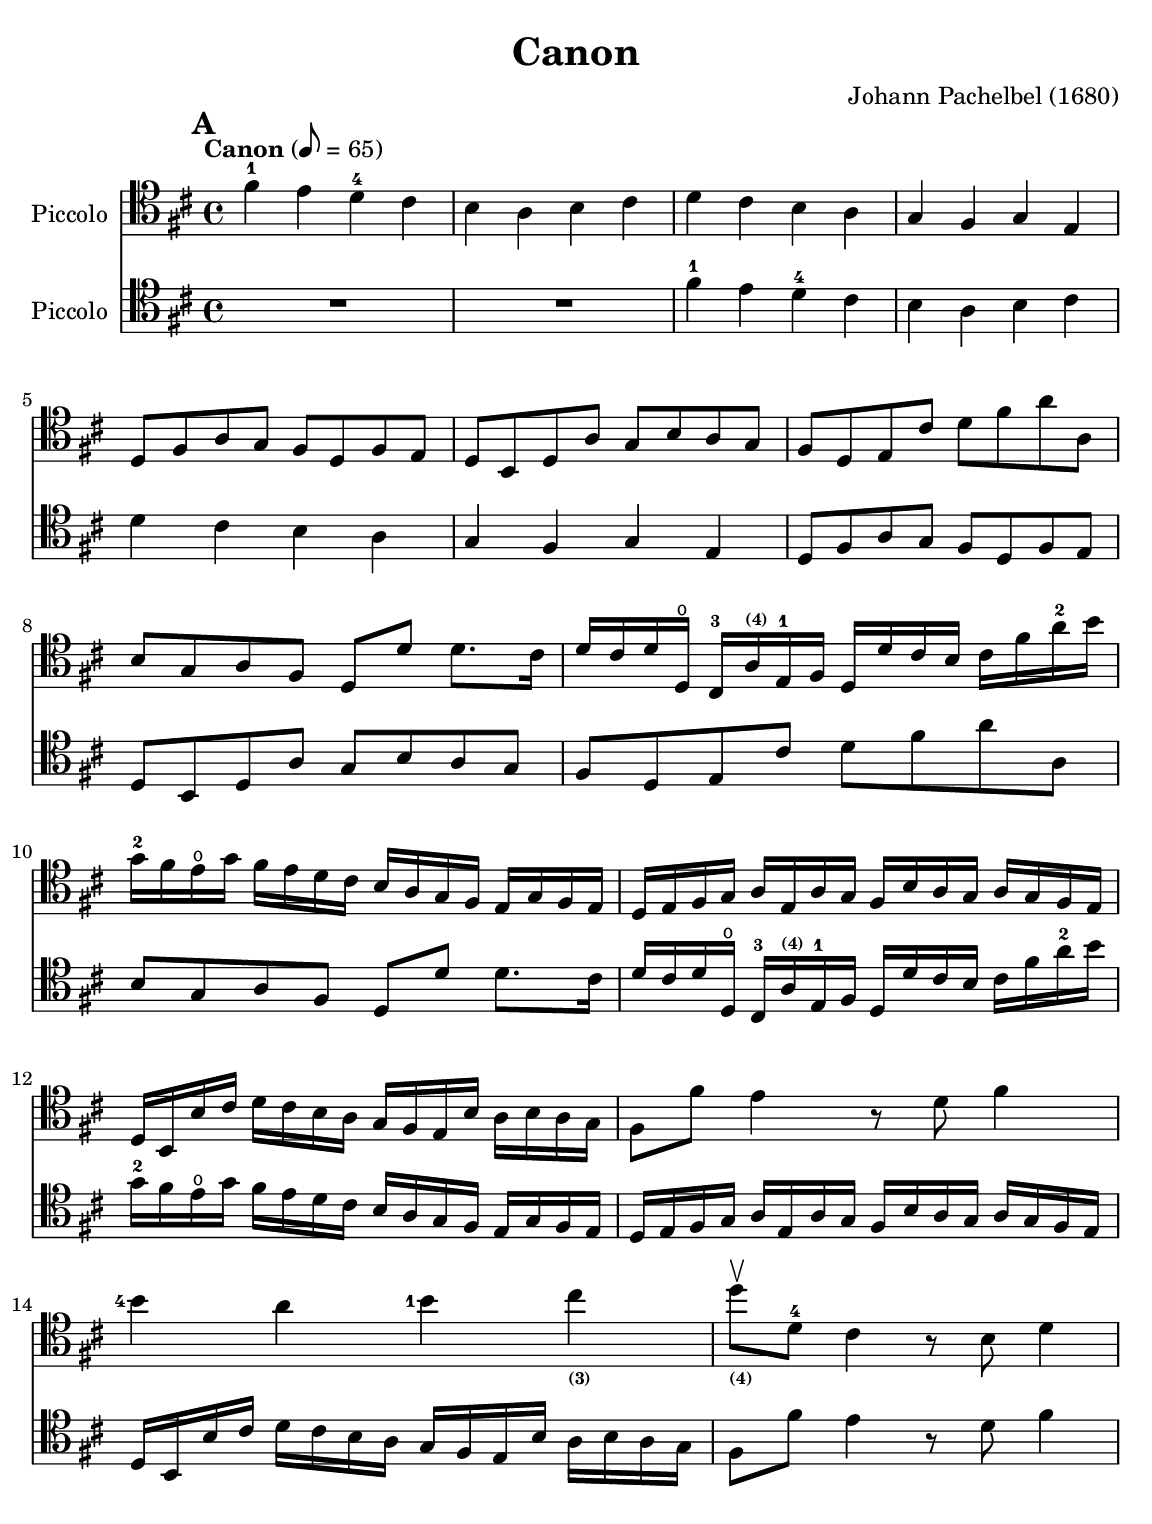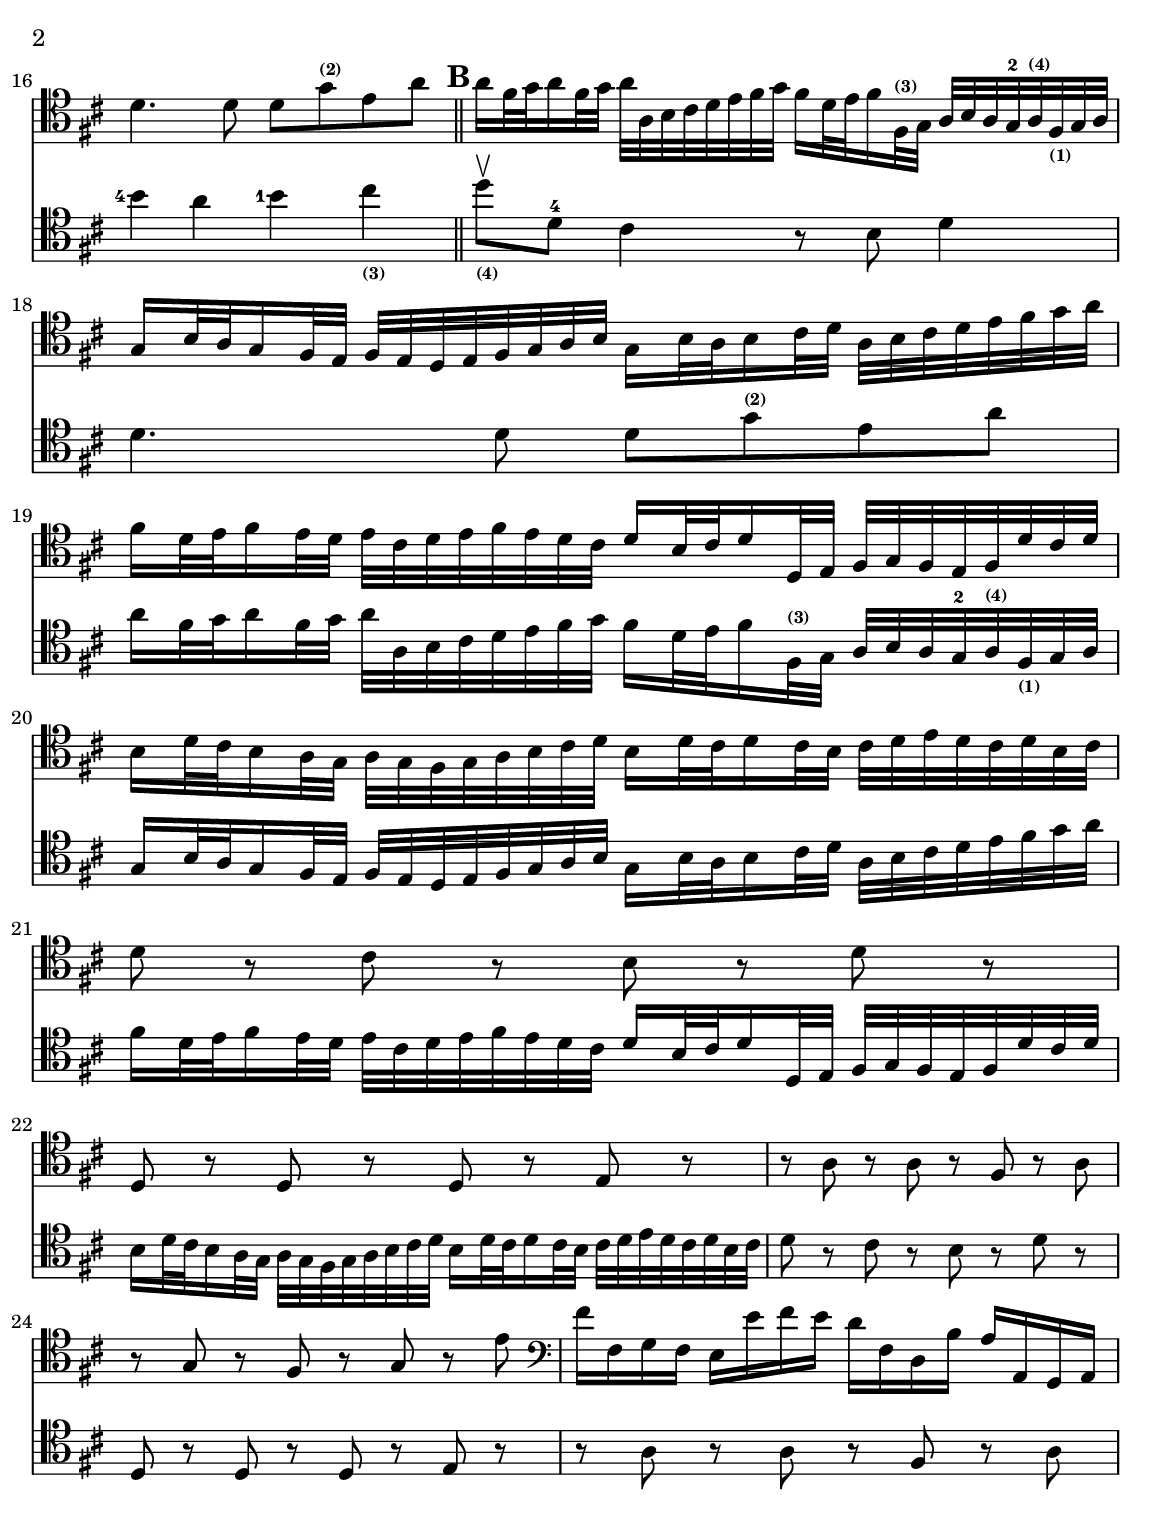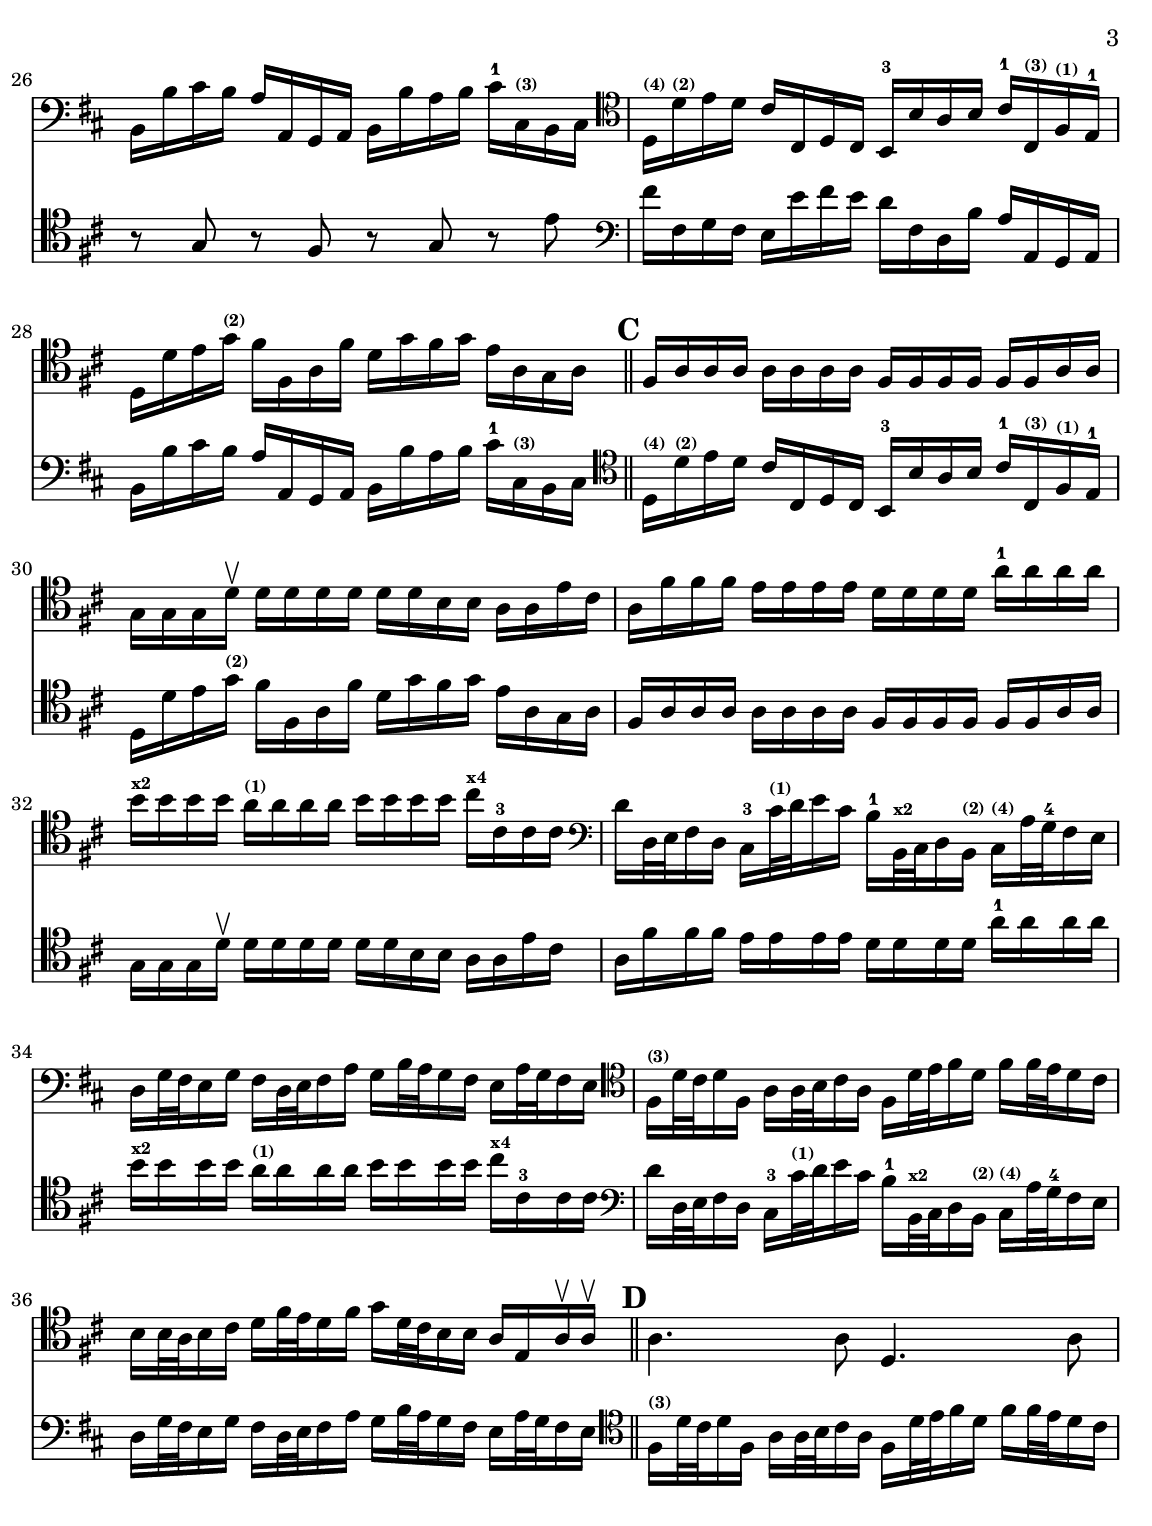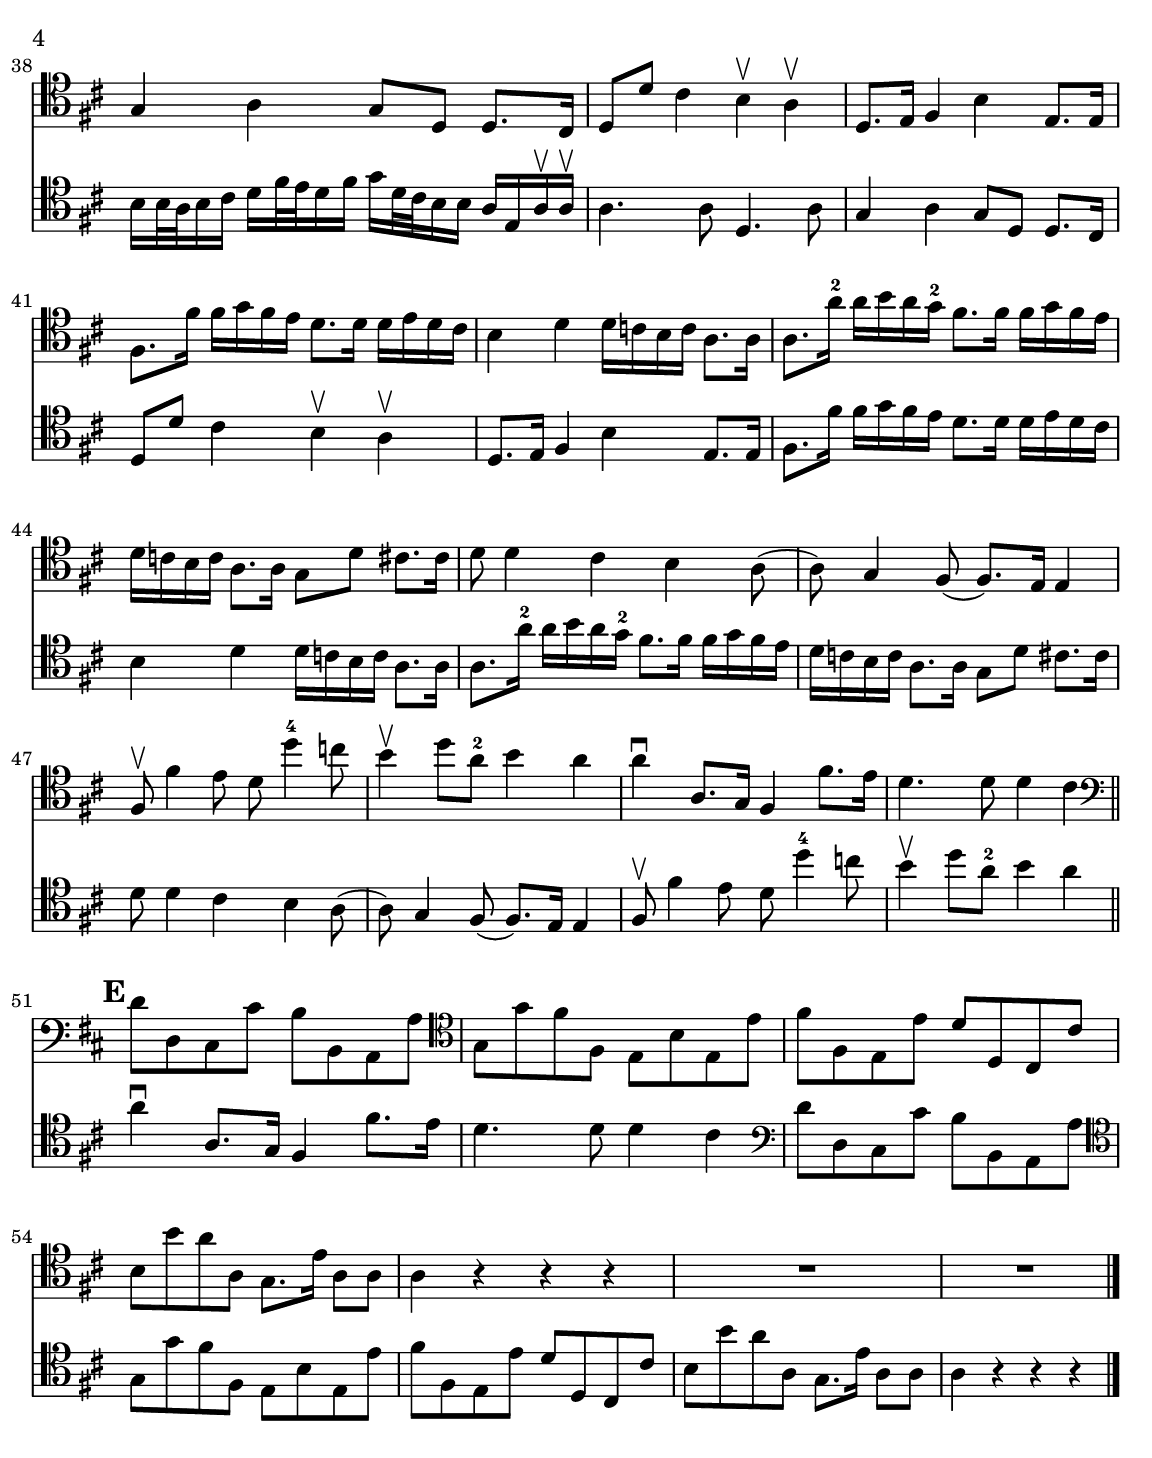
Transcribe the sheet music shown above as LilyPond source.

#(set-global-staff-size 21)

\version "2.18.2"

\header {
  title    = "Canon"
  composer = "Johann Pachelbel (1680)"
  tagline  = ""
}

\language "italiano"

% iPad Pro 12.9

\paper {
  paper-width  = 195\mm
  paper-height = 260\mm
%  indent = #0
  page-count = #4
  line-width = #184
%  ragged-last = ##t
  ragged-last-bottom = ##t
  ragged-bottom = ##f
}

\score {
  <<
  \new Staff
  \with {instrumentName = #"Piccolo "}
  {
    \override Hairpin.to-barline = ##f
    \tempo "Canon" 8 = 65
    \time 4/4
    \key re \major
    \clef "tenor"
    \set fingeringOrientations = #'(left)

    \compressFullBarRests
    \mark \default
    fad'4-1 mi'4 re'4-4 dod'4                                            % 3
    si4 la4 si4 dod'4                                                    % 4
    re'4 dod'4 si4 la4                                                   % 5
    sol4 fad4 sol4 mi4                                                   % 6
    re8 fad8 la8 sol8 fad8 re8 fad8 mi8                                  % 7
    re8 si,8 re8 la8 sol8 si8 la8 sol8                                   % 8
    fad8 re8 mi8 dod'8 re'8 fad'8 la'8 la8                               % 9
    si8 sol8 la8 fad8 re8 re'8 re'8. dod'16                              % 10
    re'16 dod'16 re'16 re16\open dod16-3 la16^\markup{\bold\teeny (4)}
    mi16-1 fad16 re16 re'16 dod'16 si16
    \clef "tenor"
    dod'16 fad'16 la'16-2 si'16                                          % 11
    sol'16-2 fad'16 mi'16\open sol'16 fad'16 mi'16 re'16 dod'16
    si16 la16 sol16 fad16 mi16 sol16 fad16 mi16                          % 12
    re16 mi16 fad16 sol16 la16 mi16 la16 sol16
    fad16 si16 la16 sol16 la16 sol16 fad16 mi16                          % 13
    re16 si,16 si16 dod'16 re'16 dod'16 si16 la16
    sol16 fad16 mi16 si16 la16 si16 la16 sol16                           % 14
    \clef "tenor"
    fad8 fad'8 mi'4 r8 re'8 fad'4
    <si'-4>4 la'4 <si'-1>4 dod''4_\markup{\bold\teeny (3)}               % 15
    re''8\upbow_\markup{\bold\teeny (4)} re'8-4 dod'4 r8 si8 re'4        % 16
    re'4. re'8 re'8 sol'8^\markup{\bold\teeny (2)} mi'8 la'8             % 17
    \bar "||"
    \mark \default
    la'16 fad'32 sol'32 la'16 fad'32 sol'32 la'32
    la32 si32 dod'32 re'32 mi'32 fad'32 sol'32                           % 18
    fad'16 re'32 mi'32 fad'16 fad32^\markup{\bold\teeny (3)} sol32
    la32 si32 la32 sol32-2 la32^\markup{\bold\teeny (4)}
    fad32_\markup{\bold\teeny (1)} sol32 la32                            % 19
    sol16 si32 la32 sol16 fad32 mi32
    fad32 mi32 re32 mi32 fad32 sol32 la32 si32
    sol16 si32 la32 si16 dod'32 re'32
    la32 si32 dod'32 re'32 mi'32 fad'32 sol'32 la'32                     % 20
    fad'16 re'32 mi'32 fad'16 mi'32 re'32
    mi'32 dod'32 re'32 mi'32 fad'32 mi'32 re'32 dod'32
    re'16 si32 dod'32 re'16 re32 mi32
    fad32 sol32 fad32 mi32 fad32 re'32 dod'32 re'32                      % 21
    si16 re'32 dod'32 si16 la32 sol32
    la32 sol32 fad32 sol32 la32 si32 dod'32 re'32
    si16 re'32 dod'32 re'16 dod'32 si32
    dod'32 re'32 mi'32 re'32 dod'32 re'32 si32 dod'32                    % 22
    re'8 r8 dod'8 r8 si8 r8 re'8 r8                                      % 23
    re8 r8 re8 r8 re8 r8 mi8 r8                                          % 24
    r8 la8 r8 la8 r8 fad8 r8 la8                                         % 25
    r8 sol8 r8 fad8 r8 sol8 r8 mi'8                                      % 26
    \clef "bass"
    fad'16 fad16 sol16 fad16 mi16 mi'16 fad'16 mi'16
    re'16 fad16 re16 si16 la16 la,16 sol,16 la,16                        % 27
    si,16 si16 dod'16 si16 la16 la,16 sol,16 la,16
    si,16 si16 la16 si16 dod'16-1 dod16^\markup{\bold\teeny (3)}
    si,16 dod16                                                          % 28
    \clef "tenor"
    re16^\markup{\bold\teeny (4)} re'16^\markup{\bold\teeny (2)}
    mi'16 re'16 dod'16 dod16 re16 dod16
    si,16-3 si16 la16 si16 dod'16-1 dod16^\markup{\bold\teeny (3)}
    fad16^\markup{\bold\teeny (1)} mi16-1                                % 29
    re16 re'16 mi'16 sol'16^\markup{\bold\teeny (2)}
    fad'16 fad16 la16 fad'16
    re'16 sol'16 fad'16 sol'16 mi'16 la16 sol16 la16                     % 30
    \bar "||"
    \mark \default
    fad16 la16 la16 la16 la16 la16 la16 la16
    fad16 fad16 fad16 fad16 fad16 fad16 la16 la16                        % 31
    sol16 sol16 sol16 re'16\upbow re'16 re'16 re'16 re'16
    re'16 re'16 si16 si16 la16 la16 mi'16 dod'16                         % 32
    la16 fad'16 fad'16 fad'16  mi'16 mi'16 mi'16 mi'16
    re'16 re'16 re'16 re'16
    la'16-1 la'16 la'16 la'16                                            % 33
    si'16^\markup{\bold\teeny x2} si'16 si'16 si'16
    la'16^\markup{\bold\teeny (1)} la'16 la'16 la'16
    si'16 si'16 si'16 si'16
    dod''16^\markup{\bold\teeny x4} dod'16-3 dod'16 dod'16               % 34
    \clef "bass"
    re'16 re32 mi32 fad16 re16
    dod16-3 dod'32^\markup{\bold\teeny (1)} re'32 mi'16 dod'16
    si16-1 si,32^\markup{\bold\teeny x2} dod32 re16
    si,16^\markup{\bold\teeny (2)}
    dod16^\markup{\bold\teeny (4)} la32 sol32-4 fad16 mi16               % 35
    re16 sol32 fad32 mi16 sol16  fad16 re32 mi32 fad16 la16
    sol16 si32 la32 sol16 fad16  mi16 la32 sol32 fad16 mi16              % 36
    \clef "tenor"
    fad16^\markup{\bold\teeny (3)} re'32 dod'32 re'16
    fad16 la16 la32 si32 dod'16 la16
    fad16 re'32 mi'32 fad'16 re'16  fad'16 fad'32 mi'32 re'16 dod'16     % 37
    si16 si32 la32 si16 dod'16  re'16 fad'32 mi'32 re'16 fad'16
    sol'16 re'32 dod'32 si16 si16   la16 mi16 la16\upbow la16\upbow      % 38
    \bar "||"
    \mark \default
    \clef "tenor"
    la4. la8 re4. la8                                                    % 39
    sol4 la4 sol8 re8 re8. dod16                                         % 40
    re8 re'8 dod'4 si4\upbow la4\upbow                                   % 41
    re8. mi16 fad4 si4 mi8. mi16                                         % 42
    fad8. fad'16 fad'16 sol'16 fad'16 mi'16 re'8. re'16
    re'16 mi'16 re'16 dod'16                                             % 43
    si4 re'4 re'16 do'16 si16 do'16 la8. la16                            % 44
    la8. la'16-2 la'16 si'16 la'16 sol'16-2 fad'8. fad'16
    fad'16 sol'16 fad'16 mi'16                                           % 45
    re'16 do'16 si16 do'16 la8. la16 sol8 re'8 dod'8. dod'16             % 46
    re'8 re'4 dod'4 si4 la8(                                             % 47
    la8) sol4 fad8( fad8.) mi16 mi4                                      % 48
    fad8\upbow fad'4 mi'8
    re'8 re''4-4 do''8                                                   % 49
    si'4\upbow re''8 la'8-2 si'4 la'4                                    % 50
    la'4\downbow
    la8. sol16 fad4 fad'8. mi'16                                         % 51
    re'4. re'8 re'4 dod'4                                                % 52
    \mark \default
    \bar "||"
    \clef "bass"
    re'8 re8 dod8 dod'8 si8 si,8 la,8 la8                                % 53
    \clef "tenor"
    sol8 sol'8 fad'8 fad8  mi8 si8 mi8 mi'8                              % 54
    fad'8 fad8 mi8 mi'8  re'8 re8 dod8 dod'8                             % 55
    si8 si'8 la'8 la8  sol8. mi'16 la8 la8                               % 56
    la4 r4 r4 r4                                                         % 57
    R1*2
    \bar "|."
  }

  \new Staff
  \with {instrumentName = #"Piccolo "}
  {
    \override Hairpin.to-barline = ##f
    \tempo "Canon" 8 = 65
    \time 4/4
    \key re \major
    \clef "tenor"
    \set fingeringOrientations = #'(left)

    \compressFullBarRests
    R1*2
%    \bar "||"
%    \mark \default
    fad'4-1 mi'4 re'4-4 dod'4                                            % 3
    si4 la4 si4 dod'4                                                    % 4
    re'4 dod'4 si4 la4                                                   % 5
    sol4 fad4 sol4 mi4                                                   % 6
    re8 fad8 la8 sol8 fad8 re8 fad8 mi8                                  % 7
    re8 si,8 re8 la8 sol8 si8 la8 sol8                                   % 8
    fad8 re8 mi8 dod'8 re'8 fad'8 la'8 la8                               % 9
    si8 sol8 la8 fad8 re8 re'8 re'8. dod'16                              % 10
    re'16 dod'16 re'16 re16\open dod16-3 la16^\markup{\bold\teeny (4)}
    mi16-1 fad16 re16 re'16 dod'16 si16
    \clef "tenor"
    dod'16 fad'16 la'16-2 si'16                                          % 11
    sol'16-2 fad'16 mi'16\open sol'16 fad'16 mi'16 re'16 dod'16
    si16 la16 sol16 fad16 mi16 sol16 fad16 mi16                          % 12
    re16 mi16 fad16 sol16 la16 mi16 la16 sol16
    fad16 si16 la16 sol16 la16 sol16 fad16 mi16                          % 13
    re16 si,16 si16 dod'16 re'16 dod'16 si16 la16
    sol16 fad16 mi16 si16 la16 si16 la16 sol16                           % 14
    \clef "tenor"
    fad8 fad'8 mi'4 r8 re'8 fad'4
    <si'-4>4 la'4 <si'-1>4 dod''4_\markup{\bold\teeny (3)}               % 15
    re''8\upbow_\markup{\bold\teeny (4)} re'8-4 dod'4 r8 si8 re'4        % 16
    re'4. re'8 re'8 sol'8^\markup{\bold\teeny (2)} mi'8 la'8             % 17
%    \bar "||"
%    \mark \default
    la'16 fad'32 sol'32 la'16 fad'32 sol'32 la'32
    la32 si32 dod'32 re'32 mi'32 fad'32 sol'32                           % 18
    fad'16 re'32 mi'32 fad'16 fad32^\markup{\bold\teeny (3)} sol32
    la32 si32 la32 sol32-2 la32^\markup{\bold\teeny (4)}
    fad32_\markup{\bold\teeny (1)} sol32 la32                            % 19
    sol16 si32 la32 sol16 fad32 mi32
    fad32 mi32 re32 mi32 fad32 sol32 la32 si32
    sol16 si32 la32 si16 dod'32 re'32
    la32 si32 dod'32 re'32 mi'32 fad'32 sol'32 la'32                     % 20
    fad'16 re'32 mi'32 fad'16 mi'32 re'32
    mi'32 dod'32 re'32 mi'32 fad'32 mi'32 re'32 dod'32
    re'16 si32 dod'32 re'16 re32 mi32
    fad32 sol32 fad32 mi32 fad32 re'32 dod'32 re'32                      % 21
    si16 re'32 dod'32 si16 la32 sol32
    la32 sol32 fad32 sol32 la32 si32 dod'32 re'32
    si16 re'32 dod'32 re'16 dod'32 si32
    dod'32 re'32 mi'32 re'32 dod'32 re'32 si32 dod'32                    % 22
    re'8 r8 dod'8 r8 si8 r8 re'8 r8                                      % 23
    re8 r8 re8 r8 re8 r8 mi8 r8                                          % 24
    r8 la8 r8 la8 r8 fad8 r8 la8                                         % 25
    r8 sol8 r8 fad8 r8 sol8 r8 mi'8                                      % 26
    \clef "bass"
    fad'16 fad16 sol16 fad16 mi16 mi'16 fad'16 mi'16
    re'16 fad16 re16 si16 la16 la,16 sol,16 la,16                        % 27
    si,16 si16 dod'16 si16 la16 la,16 sol,16 la,16
    si,16 si16 la16 si16 dod'16-1 dod16^\markup{\bold\teeny (3)}
    si,16 dod16                                                          % 28
    \clef "tenor"
    re16^\markup{\bold\teeny (4)} re'16^\markup{\bold\teeny (2)}
    mi'16 re'16 dod'16 dod16 re16 dod16
    si,16-3 si16 la16 si16 dod'16-1 dod16^\markup{\bold\teeny (3)}
    fad16^\markup{\bold\teeny (1)} mi16-1                                % 29
    re16 re'16 mi'16 sol'16^\markup{\bold\teeny (2)}
    fad'16 fad16 la16 fad'16
    re'16 sol'16 fad'16 sol'16 mi'16 la16 sol16 la16                     % 30
%    \bar "||"
%    \mark \default
    fad16 la16 la16 la16 la16 la16 la16 la16
    fad16 fad16 fad16 fad16 fad16 fad16 la16 la16                        % 31
    sol16 sol16 sol16 re'16\upbow re'16 re'16 re'16 re'16
    re'16 re'16 si16 si16 la16 la16 mi'16 dod'16                         % 32
    la16 fad'16 fad'16 fad'16  mi'16 mi'16 mi'16 mi'16
    re'16 re'16 re'16 re'16
    la'16-1 la'16 la'16 la'16                                            % 33
    si'16^\markup{\bold\teeny x2} si'16 si'16 si'16
    la'16^\markup{\bold\teeny (1)} la'16 la'16 la'16
    si'16 si'16 si'16 si'16
    dod''16^\markup{\bold\teeny x4} dod'16-3 dod'16 dod'16               % 34
    \clef "bass"
    re'16 re32 mi32 fad16 re16
    dod16-3 dod'32^\markup{\bold\teeny (1)} re'32 mi'16 dod'16
    si16-1 si,32^\markup{\bold\teeny x2} dod32 re16
    si,16^\markup{\bold\teeny (2)}
    dod16^\markup{\bold\teeny (4)} la32 sol32-4 fad16 mi16               % 35
    re16 sol32 fad32 mi16 sol16  fad16 re32 mi32 fad16 la16
    sol16 si32 la32 sol16 fad16  mi16 la32 sol32 fad16 mi16              % 36
    \clef "tenor"
    fad16^\markup{\bold\teeny (3)} re'32 dod'32 re'16
    fad16 la16 la32 si32 dod'16 la16
    fad16 re'32 mi'32 fad'16 re'16  fad'16 fad'32 mi'32 re'16 dod'16     % 37
    si16 si32 la32 si16 dod'16  re'16 fad'32 mi'32 re'16 fad'16
    sol'16 re'32 dod'32 si16 si16   la16 mi16 la16\upbow la16\upbow      % 38
%    \bar "||"
%    \mark \default
    \clef "tenor"
    la4. la8 re4. la8                                                    % 39
    sol4 la4 sol8 re8 re8. dod16                                         % 40
    re8 re'8 dod'4 si4\upbow la4\upbow                                   % 41
    re8. mi16 fad4 si4 mi8. mi16                                         % 42
    fad8. fad'16 fad'16 sol'16 fad'16 mi'16 re'8. re'16
    re'16 mi'16 re'16 dod'16                                             % 43
    si4 re'4 re'16 do'16 si16 do'16 la8. la16                            % 44
    la8. la'16-2 la'16 si'16 la'16 sol'16-2 fad'8. fad'16
    fad'16 sol'16 fad'16 mi'16                                           % 45
    re'16 do'16 si16 do'16 la8. la16 sol8 re'8 dod'8. dod'16             % 46
    re'8 re'4 dod'4 si4 la8(                                             % 47
    la8) sol4 fad8( fad8.) mi16 mi4                                      % 48
    fad8\upbow fad'4 mi'8
    re'8 re''4-4 do''8                                                   % 49
    si'4\upbow re''8 la'8-2 si'4 la'4                                    % 50
    la'4\downbow
    la8. sol16 fad4 fad'8. mi'16                                         % 51
    re'4. re'8 re'4 dod'4                                                % 52
%    \mark \default
%    \bar "||"
    \clef "bass"
    re'8 re8 dod8 dod'8 si8 si,8 la,8 la8                                % 53
    \clef "tenor"
    sol8 sol'8 fad'8 fad8  mi8 si8 mi8 mi'8                              % 54
    fad'8 fad8 mi8 mi'8  re'8 re8 dod8 dod'8                             % 55
    si8 si'8 la'8 la8  sol8. mi'16 la8 la8                               % 56
    la4 r4 r4 r4                                                         % 57
    \bar "|."
  }
  >>
}
